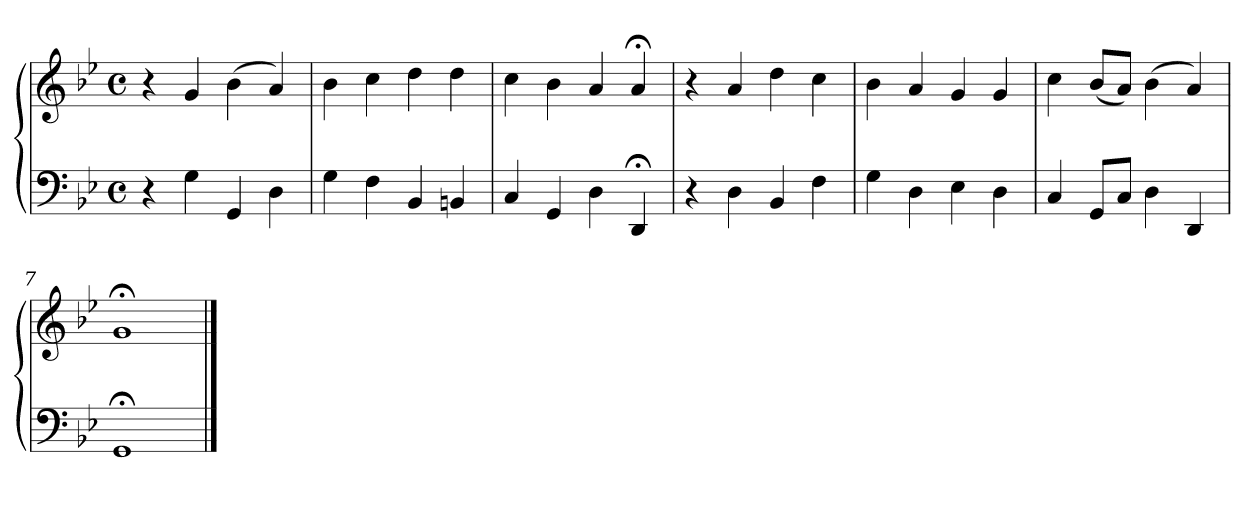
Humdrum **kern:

**kern	**kern
*part1	*part1
*staff2	*staff1
*clefF4	*clefG2
*k[b-e-]	*k[b-e-]
*M4/4	*M4/4
*met(c)	*met(c)
=1	=1
4r	4r
4G	4g
4GG	(4b-
4D	4a)
=2	=2
4G	4b-
4F	4cc
4BB-	4dd
4BBn	4dd
=3	=3
4C	4cc
4GG	4b-
4D	4a
4DD;<	4a;<
=4	=4
4r	4r
4D	4a
4BB-	4dd
4F	4cc
=5	=5
4G	4b-
4D	4a
4E-	4g
4D	4g
=6	=6
4C	4cc
8GGL	(8b-L
8CJ	8aJ)
4D	(4b-
4DD	4a)
=7	=7
1GG;<	1g;<
==	==
*-	*-
